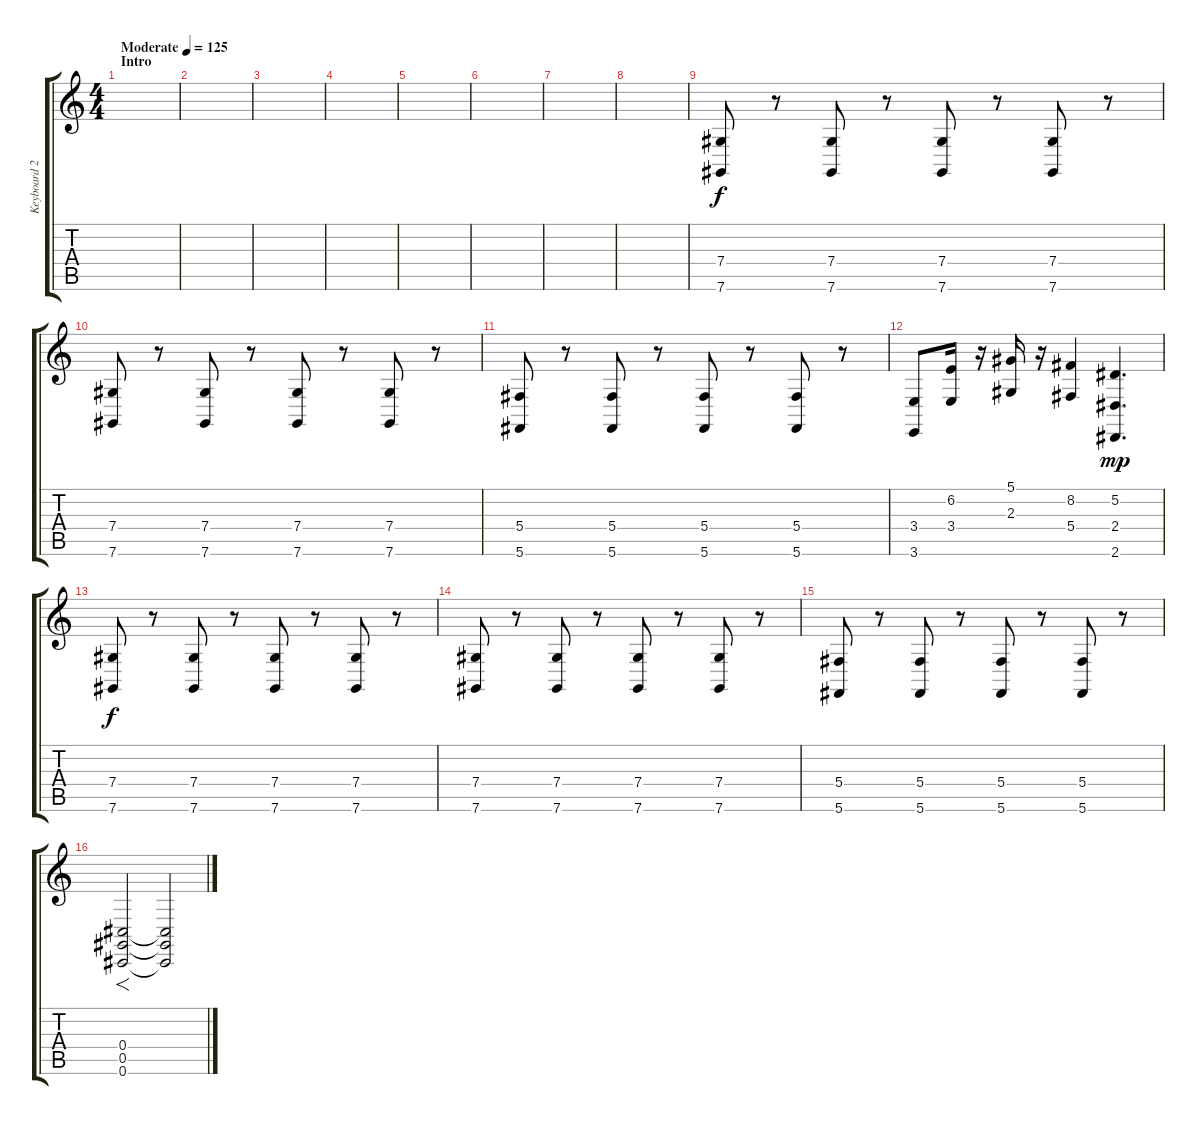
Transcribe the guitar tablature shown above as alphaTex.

\track ("Keyboard 2" "Keyboard 2") {instrument stringensemble1}
\staff {score tabs}
\tuning (Eb4 Bb3 Gb3 Db3 Ab2 Db2) {hide}
\ts (4 4)
\section ("" "Intro")
\tempo (125 "Moderate")
\clef g2
\ks c
|
|
|
|
|
|
|
|
(7.4 7.6).8 r.8 (7.4 7.6).8 r.8 (7.4 7.6).8 r.8 (7.4 7.6).8 r.8 |
(7.4 7.6).8 r.8 (7.4 7.6).8 r.8 (7.4 7.6).8 r.8 (7.4 7.6).8 r.8 |
(5.4 5.6).8 r.8 (5.4 5.6).8 r.8 (5.4 5.6).8 r.8 (5.4 5.6).8 r.8 |
(3.4 3.6).8 (6.2 3.4).16 r.16 (5.1 2.3).16 r.16 (8.2 5.4).4 (5.2 2.4 2.6).4{d dy mp} |
(7.4 7.6).8{dy f} r.8 (7.4 7.6).8 r.8 (7.4 7.6).8 r.8 (7.4 7.6).8 r.8 |
(7.4 7.6).8 r.8 (7.4 7.6).8 r.8 (7.4 7.6).8 r.8 (7.4 7.6).8 r.8 |
(5.4 5.6).8 r.8 (5.4 5.6).8 r.8 (5.4 5.6).8 r.8 (5.4 5.6).8 r.8 |
(0.4 0.5 0.6).2{f} (0.4{t} 0.5{t} 0.6{t}).2
